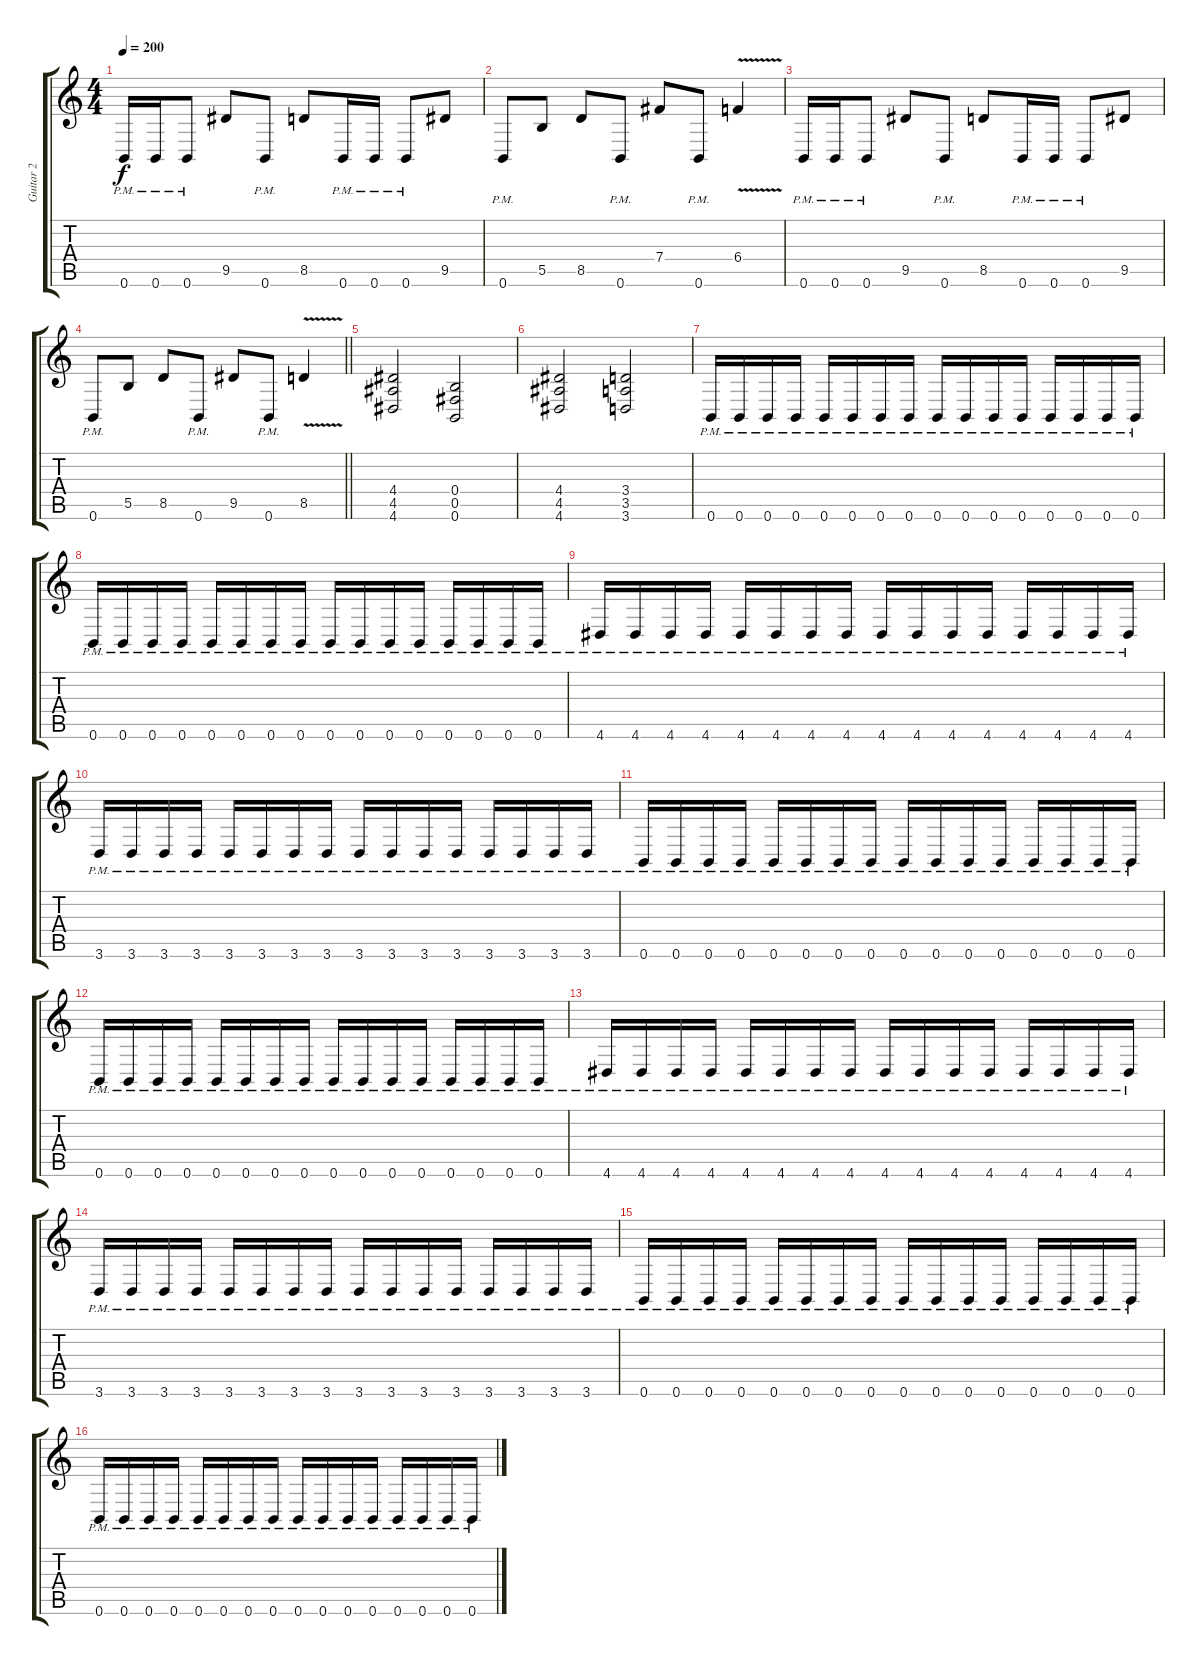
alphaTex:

\track ("Guitar 2" "Guitar 2") {instrument overdrivenguitar}
\staff {score tabs}
\tuning (Db4 Ab3 E3 B2 Gb2 B1) {hide}
\ts (4 4)
\tempo 200
\clef g2
\ks c
0.6{pm}.16{dy f} 0.6{pm}.16 0.6{pm}.8 9.5.8 0.6{pm}.8 8.5.8 0.6{pm}.16 0.6{pm}.16 0.6{pm}.8 9.5.8 |
0.6{pm}.8 5.5.8 8.5.8 0.6{pm}.8 7.4.8 0.6{pm}.8 6.4{v}.4 |
0.6{pm}.16 0.6{pm}.16 0.6{pm}.8 9.5.8 0.6{pm}.8 8.5.8 0.6{pm}.16 0.6{pm}.16 0.6{pm}.8 9.5.8 |
\barLineRight lightlight
0.6{pm}.8 5.5.8 8.5.8 0.6{pm}.8 9.5.8 0.6{pm}.8 8.5{v}.4 |
\section ("" "")
(4.4 4.5 4.6).2 (0.4 0.5 0.6).2 |
(4.4 4.5 4.6).2 (3.4 3.5 3.6).2 |
0.6{pm}.16 0.6{pm}.16 0.6{pm}.16 0.6{pm}.16 0.6{pm}.16 0.6{pm}.16 0.6{pm}.16 0.6{pm}.16 0.6{pm}.16 0.6{pm}.16 0.6{pm}.16 0.6{pm}.16 0.6{pm}.16 0.6{pm}.16 0.6{pm}.16 0.6{pm}.16 |
0.6{pm}.16 0.6{pm}.16 0.6{pm}.16 0.6{pm}.16 0.6{pm}.16 0.6{pm}.16 0.6{pm}.16 0.6{pm}.16 0.6{pm}.16 0.6{pm}.16 0.6{pm}.16 0.6{pm}.16 0.6{pm}.16 0.6{pm}.16 0.6{pm}.16 0.6{pm}.16 |
4.6{pm}.16 4.6{pm}.16 4.6{pm}.16 4.6{pm}.16 4.6{pm}.16 4.6{pm}.16 4.6{pm}.16 4.6{pm}.16 4.6{pm}.16 4.6{pm}.16 4.6{pm}.16 4.6{pm}.16 4.6{pm}.16 4.6{pm}.16 4.6{pm}.16 4.6{pm}.16 |
3.6{pm}.16 3.6{pm}.16 3.6{pm}.16 3.6{pm}.16 3.6{pm}.16 3.6{pm}.16 3.6{pm}.16 3.6{pm}.16 3.6{pm}.16 3.6{pm}.16 3.6{pm}.16 3.6{pm}.16 3.6{pm}.16 3.6{pm}.16 3.6{pm}.16 3.6{pm}.16 |
0.6{pm}.16 0.6{pm}.16 0.6{pm}.16 0.6{pm}.16 0.6{pm}.16 0.6{pm}.16 0.6{pm}.16 0.6{pm}.16 0.6{pm}.16 0.6{pm}.16 0.6{pm}.16 0.6{pm}.16 0.6{pm}.16 0.6{pm}.16 0.6{pm}.16 0.6{pm}.16 |
0.6{pm}.16 0.6{pm}.16 0.6{pm}.16 0.6{pm}.16 0.6{pm}.16 0.6{pm}.16 0.6{pm}.16 0.6{pm}.16 0.6{pm}.16 0.6{pm}.16 0.6{pm}.16 0.6{pm}.16 0.6{pm}.16 0.6{pm}.16 0.6{pm}.16 0.6{pm}.16 |
4.6{pm}.16 4.6{pm}.16 4.6{pm}.16 4.6{pm}.16 4.6{pm}.16 4.6{pm}.16 4.6{pm}.16 4.6{pm}.16 4.6{pm}.16 4.6{pm}.16 4.6{pm}.16 4.6{pm}.16 4.6{pm}.16 4.6{pm}.16 4.6{pm}.16 4.6{pm}.16 |
3.6{pm}.16 3.6{pm}.16 3.6{pm}.16 3.6{pm}.16 3.6{pm}.16 3.6{pm}.16 3.6{pm}.16 3.6{pm}.16 3.6{pm}.16 3.6{pm}.16 3.6{pm}.16 3.6{pm}.16 3.6{pm}.16 3.6{pm}.16 3.6{pm}.16 3.6{pm}.16 |
0.6{pm}.16 0.6{pm}.16 0.6{pm}.16 0.6{pm}.16 0.6{pm}.16 0.6{pm}.16 0.6{pm}.16 0.6{pm}.16 0.6{pm}.16 0.6{pm}.16 0.6{pm}.16 0.6{pm}.16 0.6{pm}.16 0.6{pm}.16 0.6{pm}.16 0.6{pm}.16 |
0.6{pm}.16 0.6{pm}.16 0.6{pm}.16 0.6{pm}.16 0.6{pm}.16 0.6{pm}.16 0.6{pm}.16 0.6{pm}.16 0.6{pm}.16 0.6{pm}.16 0.6{pm}.16 0.6{pm}.16 0.6{pm}.16 0.6{pm}.16 0.6{pm}.16 0.6{pm}.16
